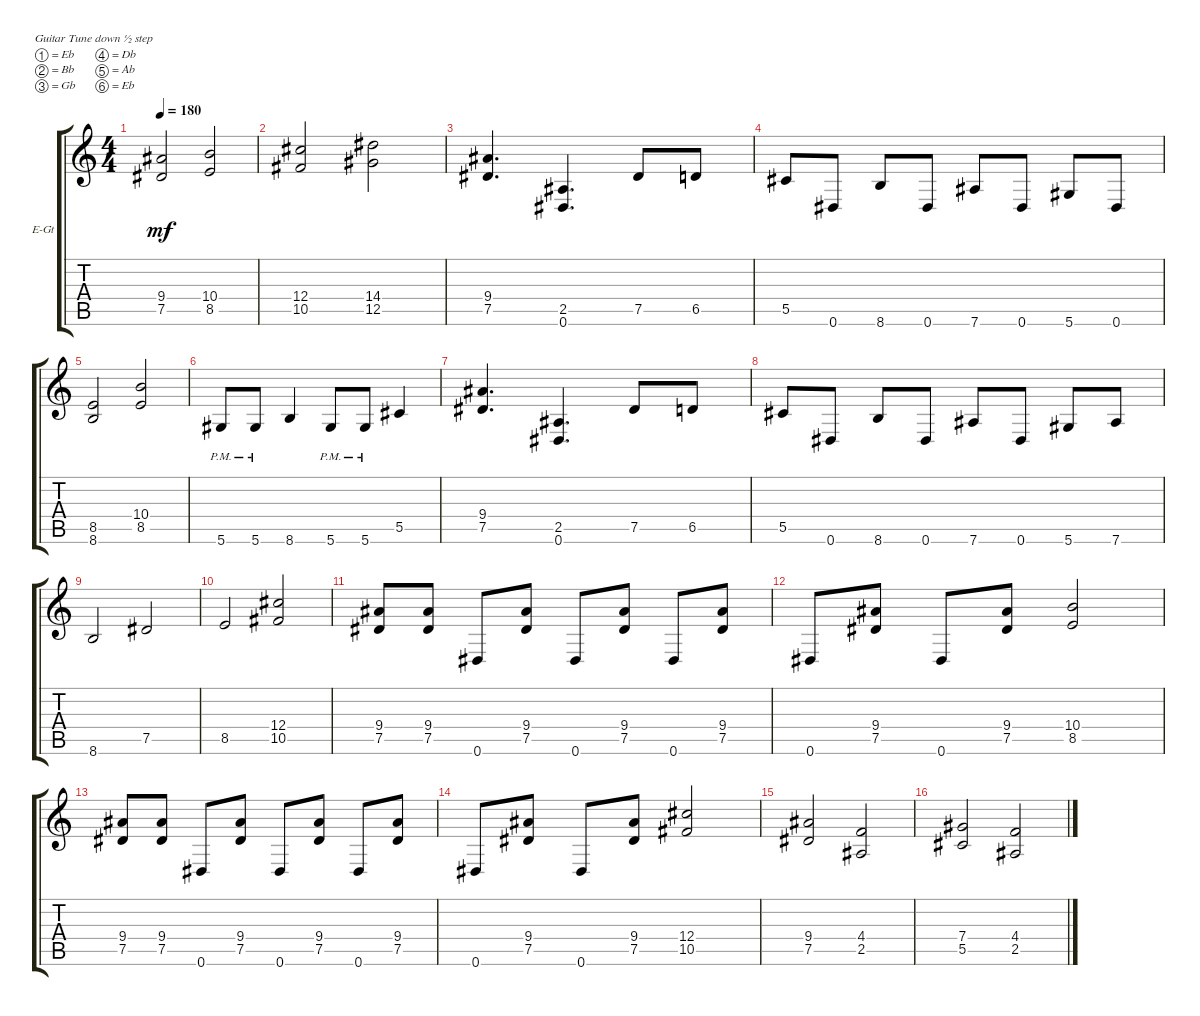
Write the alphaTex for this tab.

\defaultSystemsLayout 4
\bracketExtendMode groupsimilarinstruments
\firstSystemTrackNameOrientation horizontal
\otherSystemsTrackNameOrientation horizontal
\track ("Electric Guitar" "E-Gt") {instrument distortionguitar}
\staff {score tabs}
\tuning (Eb4 Bb3 Gb3 Db3 Ab2 Eb2)
\ts (4 4)
\tempo 180
\clef g2
\scale
0.333333
\ks c
(7.5 9.4).2{dy mf} (8.5 10.4).2 |
\scale
0.333333 (10.5 12.4).2 (12.5 14.4).2 |
\scale
0.333333 (7.5 9.4).4{d} (2.5 0.6).4{d} 7.5.8 6.5.8 |
\scale
0.333333 5.5.8 0.6.8 8.6.8 0.6.8 7.6.8 0.6.8 5.6.8 0.6.8 |
\scale
0.333333 (8.6 8.5).2 (8.5 10.4).2 |
\scale
0.333333 5.6{pm}.8 5.6{pm}.8 8.6.4 5.6{pm}.8 5.6{pm}.8 5.5.4 |
\scale
0.333333 (7.5 9.4).4{d} (2.5 0.6).4{d} 7.5.8 6.5.8 |
\scale
0.333333 5.5.8 0.6.8 8.6.8 0.6.8 7.6.8 0.6.8 5.6.8 7.6.8 |
\scale
0.333333 8.6.2 7.5.2 |
\scale
0.333333 8.5.2 (10.5 12.4).2 |
\scale
0.333333 (7.5 9.4).8 (7.5 9.4).8 0.6.8 (7.5 9.4).8 0.6.8 (7.5 9.4).8 0.6.8 (7.5 9.4).8 |
\scale
0.333333 0.6.8 (7.5 9.4).8 0.6.8 (7.5 9.4).8 (8.5 10.4).2 |
\scale
0.333333 (7.5 9.4).8 (7.5 9.4).8 0.6.8 (7.5 9.4).8 0.6.8 (7.5 9.4).8 0.6.8 (7.5 9.4).8 |
\scale
0.333333 0.6.8 (7.5 9.4).8 0.6.8 (7.5 9.4).8 (10.5 12.4).2 |
\scale
0.333333 (7.5 9.4).2 (2.5 4.4).2 |
\scale
0.333333 (5.5 7.4).2 (2.5 4.4).2
